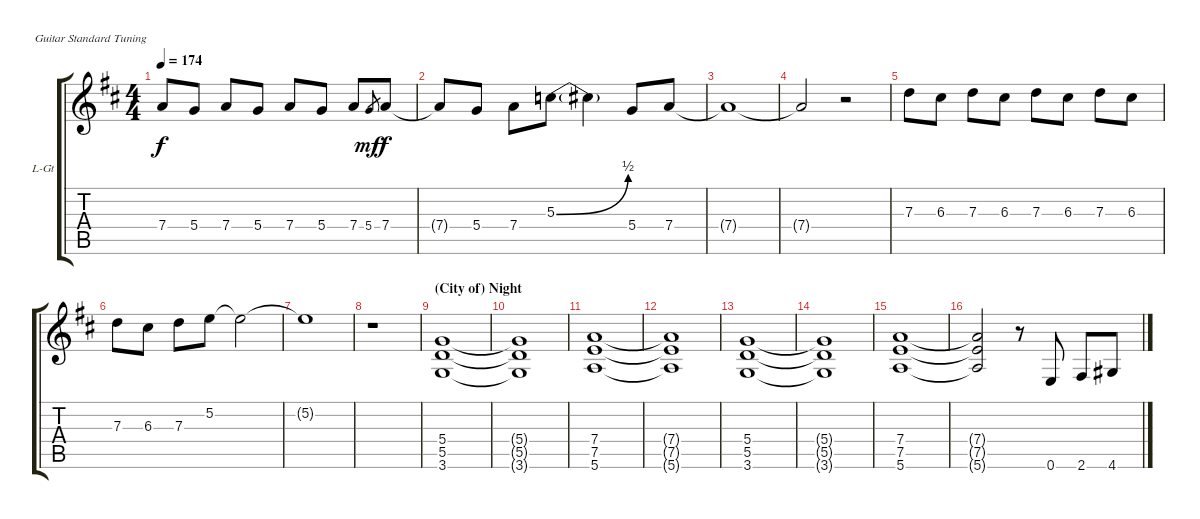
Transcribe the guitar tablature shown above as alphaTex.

\bracketExtendMode groupsimilarinstruments
\firstSystemTrackNameOrientation horizontal
\otherSystemsTrackNameOrientation horizontal
\track ("Lead Guitar" "L-Gt") {instrument electricguitarclean}
\staff {score tabs}
\tuning (E4 B3 G3 D3 A2 E2)
\ts (4 4)
\tempo 174
\clef g2
\ks d
7.4.8{dy f} 5.4.8 7.4.8 5.4.8 7.4.8 5.4.8 7.4.8 5.4.8{gr dy mf} 7.4.8{dy f} |
7.4{t}.8 5.4.8 7.4.8 5.3{be (bend 21.599999999999998 0 59.4 2)}.8 5.3{t}.4 5.4.8 7.4.8 |
7.4{t}.1 |
7.4{t}.2 r.2 |
7.3.8 6.3.8 7.3.8 6.3.8 7.3.8 6.3.8 7.3.8 6.3.8 |
7.3.8 6.3.8 7.3.8 5.2.8 5.2{t}.2 |
5.2{t}.1 |
r.1 |
\section ("" "(City of) Night")
(5.4 5.5 3.6).1 |
(5.4{t} 5.5{t} 3.6{t}).1 |
(7.4 7.5 5.6).1 |
(7.4{t} 7.5{t} 5.6{t}).1 |
(5.4 5.5 3.6).1 |
(5.4{t} 5.5{t} 3.6{t}).1 |
(7.4 7.5 5.6).1 |
(7.4{t} 7.5{t} 5.6{t}).2 r.8 0.6.8 2.6.8 4.6.8
